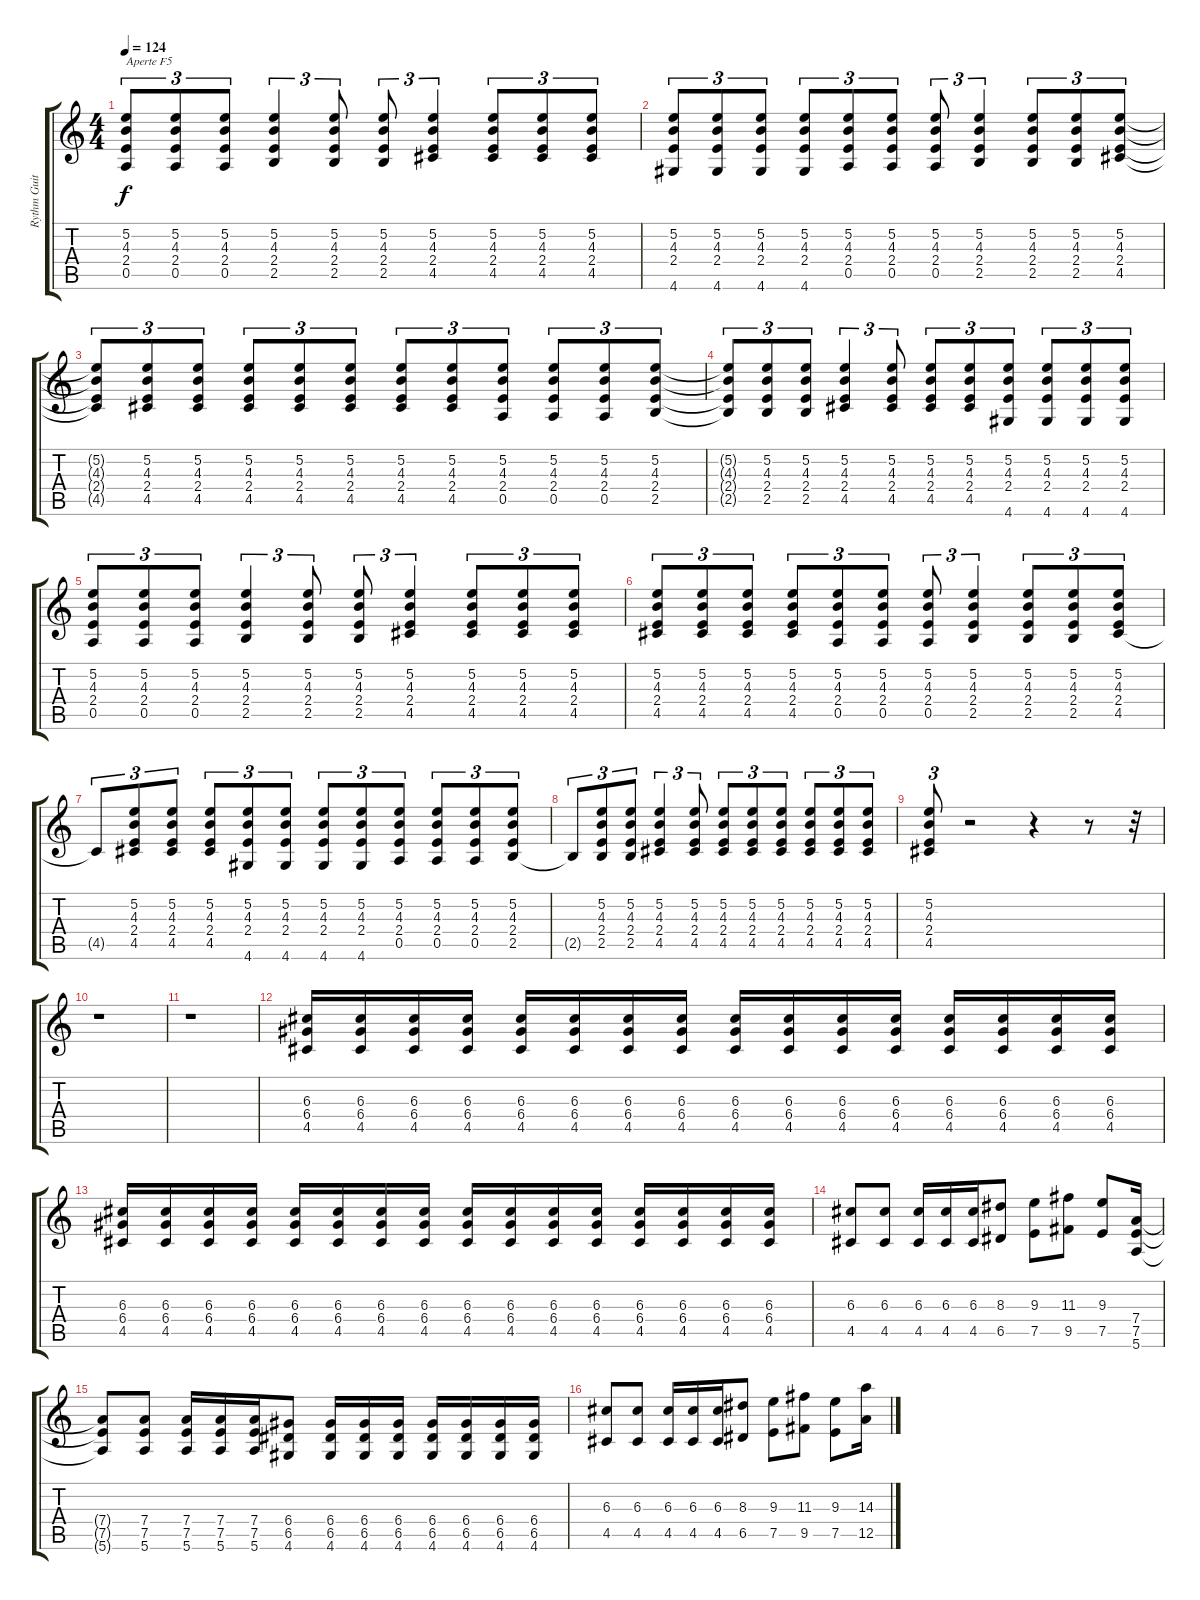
\track ("Rythm Guitar" "Rythm Guit") {instrument distortionguitar}
\staff {score tabs}
\tuning (E4 B3 G3 D3 A2 E2) {hide}
\ts (4 4)
\tempo 124
\clef g2
\ks c
(5.2 4.3 2.4 0.5).8{tu (3 2) txt "Aperte F5" dy f instrument acousticguitarsteel} (5.2 4.3 2.4 0.5).8{tu (3 2)} (5.2 4.3 2.4 0.5).8{tu (3 2)} (5.2 4.3 2.4 2.5).4{tu (3 2)} (5.2 4.3 2.4 2.5).8{tu (3 2)} (5.2 4.3 2.4 2.5).8{tu (3 2)} (5.2 4.3 2.4 4.5).4{tu (3 2)} (5.2 4.3 2.4 4.5).8{tu (3 2)} (5.2 4.3 2.4 4.5).8{tu (3 2)} (5.2 4.3 2.4 4.5).8{tu (3 2)} |
(5.2 4.3 2.4 4.6).8{tu (3 2)} (5.2 4.3 2.4 4.6).8{tu (3 2)} (5.2 4.3 2.4 4.6).8{tu (3 2)} (5.2 4.3 2.4 4.6).8{tu (3 2)} (5.2 4.3 2.4 0.5).8{tu (3 2)} (5.2 4.3 2.4 0.5).8{tu (3 2)} (5.2 4.3 2.4 0.5).8{tu (3 2)} (5.2 4.3 2.4 2.5).4{tu (3 2)} (5.2 4.3 2.4 2.5).8{tu (3 2)} (5.2 4.3 2.4 2.5).8{tu (3 2)} (5.2 4.3 2.4 4.5).8{tu (3 2)} |
(5.2{t} 4.3{t} 2.4{t} 4.5{t}).8{tu (3 2)} (5.2 4.3 2.4 4.5).8{tu (3 2)} (5.2 4.3 2.4 4.5).8{tu (3 2)} (5.2 4.3 2.4 4.5).8{tu (3 2)} (5.2 4.3 2.4 4.5).8{tu (3 2)} (5.2 4.3 2.4 4.5).8{tu (3 2)} (5.2 4.3 2.4 4.5).8{tu (3 2)} (5.2 4.3 2.4 4.5).8{tu (3 2)} (5.2 4.3 2.4 0.5).8{tu (3 2)} (5.2 4.3 2.4 0.5).8{tu (3 2)} (5.2 4.3 2.4 0.5).8{tu (3 2)} (5.2 4.3 2.4 2.5).8{tu (3 2)} |
(5.2{t} 4.3{t} 2.4{t} 2.5{t}).8{tu (3 2)} (5.2 4.3 2.4 2.5).8{tu (3 2)} (5.2 4.3 2.4 2.5).8{tu (3 2)} (5.2 4.3 2.4 4.5).4{tu (3 2)} (5.2 4.3 2.4 4.5).8{tu (3 2)} (5.2 4.3 2.4 4.5).8{tu (3 2)} (5.2 4.3 2.4 4.5).8{tu (3 2)} (5.2 4.3 2.4 4.6).8{tu (3 2)} (5.2 4.3 2.4 4.6).8{tu (3 2)} (5.2 4.3 2.4 4.6).8{tu (3 2)} (5.2 4.3 2.4 4.6).8{tu (3 2)} |
(5.2 4.3 2.4 0.5).8{tu (3 2)} (5.2 4.3 2.4 0.5).8{tu (3 2)} (5.2 4.3 2.4 0.5).8{tu (3 2)} (5.2 4.3 2.4 2.5).4{tu (3 2)} (5.2 4.3 2.4 2.5).8{tu (3 2)} (5.2 4.3 2.4 2.5).8{tu (3 2)} (5.2 4.3 2.4 4.5).4{tu (3 2)} (5.2 4.3 2.4 4.5).8{tu (3 2)} (5.2 4.3 2.4 4.5).8{tu (3 2)} (5.2 4.3 2.4 4.5).8{tu (3 2)} |
(5.2 4.3 2.4 4.5).8{tu (3 2)} (5.2 4.3 2.4 4.5).8{tu (3 2)} (5.2 4.3 2.4 4.5).8{tu (3 2)} (5.2 4.3 2.4 4.5).8{tu (3 2)} (5.2 4.3 2.4 0.5).8{tu (3 2)} (5.2 4.3 2.4 0.5).8{tu (3 2)} (5.2 4.3 2.4 0.5).8{tu (3 2)} (5.2 4.3 2.4 2.5).4{tu (3 2)} (5.2 4.3 2.4 2.5).8{tu (3 2)} (5.2 4.3 2.4 2.5).8{tu (3 2)} (5.2 4.3 2.4 4.5).8{tu (3 2)} |
4.5{t}.8{tu (3 2)} (5.2 4.3 2.4 4.5).8{tu (3 2)} (5.2 4.3 2.4 4.5).8{tu (3 2)} (5.2 4.3 2.4 4.5).8{tu (3 2)} (5.2 4.3 2.4 4.6).8{tu (3 2)} (5.2 4.3 2.4 4.6).8{tu (3 2)} (5.2 4.3 2.4 4.6).8{tu (3 2)} (5.2 4.3 2.4 4.6).8{tu (3 2)} (5.2 4.3 2.4 0.5).8{tu (3 2)} (5.2 4.3 2.4 0.5).8{tu (3 2)} (5.2 4.3 2.4 0.5).8{tu (3 2)} (5.2 4.3 2.4 2.5).8{tu (3 2)} |
2.5{t}.8{tu (3 2)} (5.2 4.3 2.4 2.5).8{tu (3 2)} (5.2 4.3 2.4 2.5).8{tu (3 2)} (5.2 4.3 2.4 4.5).4{tu (3 2)} (5.2 4.3 2.4 4.5).8{tu (3 2)} (5.2 4.3 2.4 4.5).8{tu (3 2)} (5.2 4.3 2.4 4.5).8{tu (3 2)} (5.2 4.3 2.4 4.5).8{tu (3 2)} (5.2 4.3 2.4 4.5).8{tu (3 2)} (5.2 4.3 2.4 4.5).8{tu (3 2)} (5.2 4.3 2.4 4.5).8{tu (3 2)} |
(5.2 4.3 2.4 4.5).8{tu (3 2)} r.2 r.4 r.8 r.32 |
r.1 |
r.1{instrument distortionguitar} |
(6.3 6.4 4.5).16 (6.3 6.4 4.5).16 (6.3 6.4 4.5).16 (6.3 6.4 4.5).16 (6.3 6.4 4.5).16 (6.3 6.4 4.5).16 (6.3 6.4 4.5).16 (6.3 6.4 4.5).16 (6.3 6.4 4.5).16 (6.3 6.4 4.5).16 (6.3 6.4 4.5).16 (6.3 6.4 4.5).16 (6.3 6.4 4.5).16 (6.3 6.4 4.5).16 (6.3 6.4 4.5).16 (6.3 6.4 4.5).16 |
(6.3 6.4 4.5).16 (6.3 6.4 4.5).16 (6.3 6.4 4.5).16 (6.3 6.4 4.5).16 (6.3 6.4 4.5).16 (6.3 6.4 4.5).16 (6.3 6.4 4.5).16 (6.3 6.4 4.5).16 (6.3 6.4 4.5).16 (6.3 6.4 4.5).16 (6.3 6.4 4.5).16 (6.3 6.4 4.5).16 (6.3 6.4 4.5).16 (6.3 6.4 4.5).16 (6.3 6.4 4.5).16 (6.3 6.4 4.5).16 |
(6.3 4.5).8 (6.3 4.5).8 (6.3 4.5).16 (6.3 4.5).16 (6.3 4.5).16 (8.3 6.5).8 (9.3 7.5).8 (11.3 9.5).8 (9.3 7.5).8 (7.4 7.5 5.6).16 |
(7.4{t} 7.5{t} 5.6{t}).8 (7.4 7.5 5.6).8 (7.4 7.5 5.6).16 (7.4 7.5 5.6).16 (7.4 7.5 5.6).16 (6.4 6.5 4.6).8 (6.4 6.5 4.6).16 (6.4 6.5 4.6).16 (6.4 6.5 4.6).16 (6.4 6.5 4.6).16 (6.4 6.5 4.6).16 (6.4 6.5 4.6).16 (6.4 6.5 4.6).16 |
(6.3 4.5).8 (6.3 4.5).8 (6.3 4.5).16 (6.3 4.5).16 (6.3 4.5).16 (8.3 6.5).8 (9.3 7.5).8 (11.3 9.5).8 (9.3 7.5).8 (14.3 12.5).16
